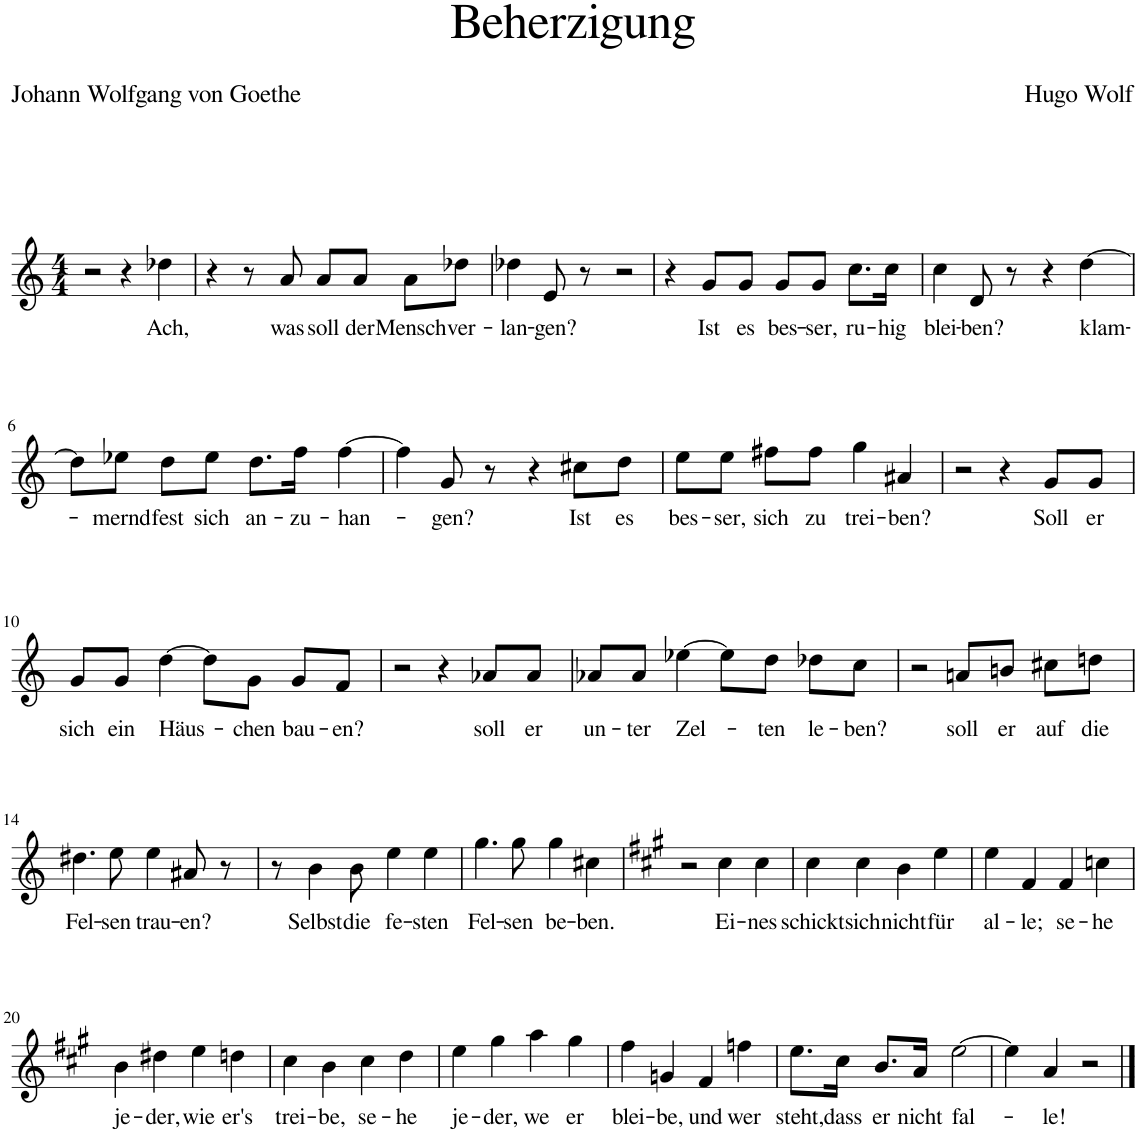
**kern	**text
*part1	*part1
*staff1	*staff1
*I"Piano	*
*I'Pno	*
*clefG2	*
*k[]	*
*M4/4	*
=1	=1
2r	.
4r	.
!	!LO:LY:b
4dd-X\	Ach,
=2	=2
4r	.
8r	.
!	!LO:LY:b
8a/	was
!	!LO:LY:b
8a/L	soll
!	!LO:LY:b
8a/J	der
!	!LO:LY:b
8a\L	Mensch
!	!LO:LY:b
8dd-X\J	ver-
=3	=3
!	!LO:LY:b
4dd-X\	-lan-
!	!LO:LY:b
8e/	-gen?
8r	.
2r	.
=4	=4
4r	.
!	!LO:LY:b
8g/L	Ist
!	!LO:LY:b
8g/J	es
!	!LO:LY:b
8g/L	bes-
!	!LO:LY:b
8g/J	-ser,
!	!LO:LY:b
8.cc\L	ru-
!	!LO:LY:b
16cc\Jk	-hig
=5	=5
!	!LO:LY:b
4cc\	blei-
!	!LO:LY:b
8d/	-ben?
8r	.
4r	.
!	!LO:LY:b
[4dd\	klam-
!!LO:LB:g=z
=6	=6
8dd\L]	.
!	!LO:LY:b
8ee-X\J	-mernd
!	!LO:LY:b
8dd\L	fest
!	!LO:LY:b
8ee-\J	sich
!	!LO:LY:b
8.dd\L	an-
!	!LO:LY:b
16ff\Jk	-zu-
!	!LO:LY:b
[4ff\	-han-
=7	=7
4ff\]	.
!	!LO:LY:b
8g/	-gen?
8r	.
4r	.
!	!LO:LY:b
8cc#X\L	Ist
!	!LO:LY:b
8dd\J	es
=8	=8
!	!LO:LY:b
8ee\L	bes-
!	!LO:LY:b
8ee\J	-ser,
!	!LO:LY:b
8ff#X\L	sich
!	!LO:LY:b
8ff#\J	zu
!	!LO:LY:b
4gg\	trei-
!	!LO:LY:b
4a#X/	-ben?
=9	=9
2r	.
4r	.
!	!LO:LY:b
8g/L	Soll
!	!LO:LY:b
8g/J	er
!!LO:LB:g=z
=10	=10
!	!LO:LY:b
8g/L	sich
!	!LO:LY:b
8g/J	ein
!	!LO:LY:b
[4dd\	Häus-
8dd\L]	.
!	!LO:LY:b
8g\J	-chen
!	!LO:LY:b
8g/L	bau-
!	!LO:LY:b
8f/J	-en?
=11	=11
2r	.
4r	.
!	!LO:LY:b
8a-X/L	soll
!	!LO:LY:b
8a-/J	er
=12	=12
!	!LO:LY:b
8a-X/L	un-
!	!LO:LY:b
8a-/J	-ter
!	!LO:LY:b
[4ee-X\	Zel-
8ee-\L]	.
!	!LO:LY:b
8dd\J	-ten
!	!LO:LY:b
8dd-X\L	le-
!	!LO:LY:b
8cc\J	-ben?
=13	=13
2r	.
!	!LO:LY:b
8an/L	soll
!	!LO:LY:b
8bn/J	er
!	!LO:LY:b
8cc#X\L	auf
!	!LO:LY:b
8ddn\J	die
!!LO:LB:g=z
=14	=14
!	!LO:LY:b
4.dd#X\	Fel-
!	!LO:LY:b
8ee\	-sen
!	!LO:LY:b
4ee\	trau-
!	!LO:LY:b
8a#X/	-en?
8r	.
=15	=15
8r	.
!	!LO:LY:b
4b\	Selbst
!	!LO:LY:b
8b\	die
!	!LO:LY:b
4ee\	fe-
!	!LO:LY:b
4ee\	-sten
=16	=16
!	!LO:LY:b
4.gg\	Fel-
!	!LO:LY:b
8gg\	-sen
!	!LO:LY:b
4gg\	be-
!	!LO:LY:b
4cc#X\	-ben.
=17	=17
*k[f#c#g#]	*
2r	.
!	!LO:LY:b
4cc#\	Ei-
!	!LO:LY:b
4cc#\	-nes
=18	=18
!	!LO:LY:b
4cc#\	schickt
!	!LO:LY:b
4cc#\	sich
!	!LO:LY:b
4b\	nicht
!	!LO:LY:b
4ee\	für
=19	=19
!	!LO:LY:b
4ee\	al-
!	!LO:LY:b
4f#/	-le;
!	!LO:LY:b
4f#/	se-
!	!LO:LY:b
4ccn\	-he
!!LO:LB:g=z
=20	=20
!	!LO:LY:b
4b\	je-
!	!LO:LY:b
4dd#X\	-der,
!	!LO:LY:b
4ee\	wie
!	!LO:LY:b
4ddn\	er's
=21	=21
!	!LO:LY:b
4cc#\	trei-
!	!LO:LY:b
4b\	-be,
!	!LO:LY:b
4cc#\	se-
!	!LO:LY:b
4dd\	-he
=22	=22
!	!LO:LY:b
4ee\	je-
!	!LO:LY:b
4gg#\	-der,
!	!LO:LY:b
4aa\	we
!	!LO:LY:b
4gg#\	er
=23	=23
!	!LO:LY:b
4ff#\	blei-
!	!LO:LY:b
4gn/	-be,
!	!LO:LY:b
4f#/	und
!	!LO:LY:b
4ffn\	wer
=24	=24
!	!LO:LY:b
8.ee\L	steht,
!	!LO:LY:b
16cc#\Jk	dass
!	!LO:LY:b
8.b/L	er
!	!LO:LY:b
16a/Jk	nicht
!	!LO:LY:b
[2ee\	fal-
=25	=25
4ee\]	.
!	!LO:LY:b
4a/	-le!
2r	.
==	==
*-	*-
